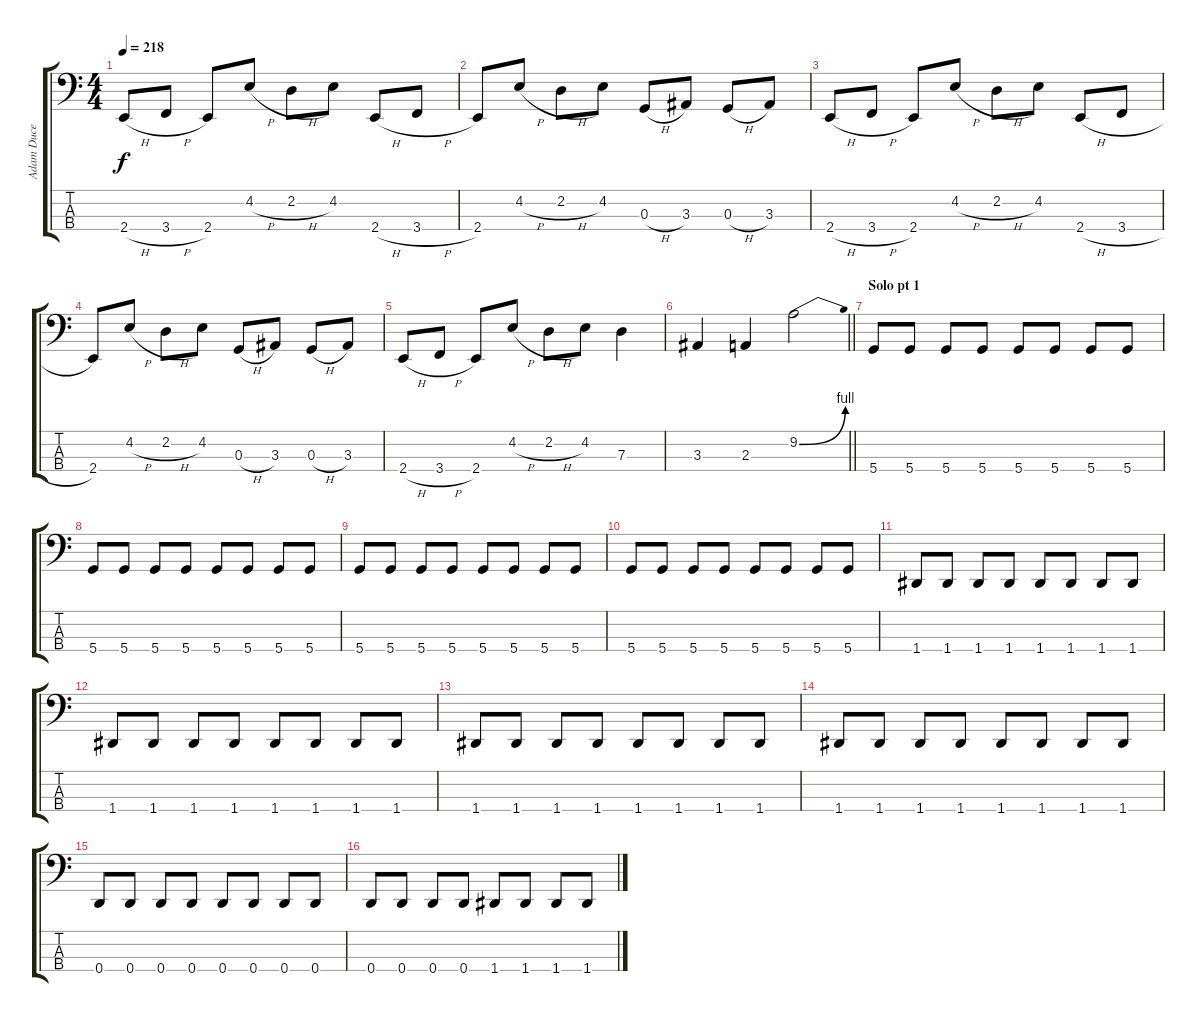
\track ("Adam Duce" "Adam Duce") {instrument electricbasspick}
\staff {score tabs}
\tuning (F2 C2 G1 D1) {hide}
\ts (4 4)
\tempo 218
\clef f4
\ks c
2.4{h}.8{dy f} 3.4{h}.8 2.4.8 4.2{h}.8 2.2{h}.8 4.2.8 2.4{h}.8 3.4{h}.8 |
2.4.8 4.2{h}.8 2.2{h}.8 4.2.8 0.3{h}.8 3.3.8 0.3{h}.8 3.3.8 |
2.4{h}.8 3.4{h}.8 2.4.8 4.2{h}.8 2.2{h}.8 4.2.8 2.4{h}.8 3.4{h}.8 |
2.4.8 4.2{h}.8 2.2{h}.8 4.2.8 0.3{h}.8 3.3.8 0.3{h}.8 3.3.8 |
2.4{h}.8 3.4{h}.8 2.4.8 4.2{h}.8 2.2{h}.8 4.2.8 7.3.4 |
\barLineRight lightlight
3.3.4 2.3.4 9.2{be (bend 0 0 60 4)}.2 |
\section ("" "Solo pt 1")
5.4.8 5.4.8 5.4.8 5.4.8 5.4.8 5.4.8 5.4.8 5.4.8 |
5.4.8 5.4.8 5.4.8 5.4.8 5.4.8 5.4.8 5.4.8 5.4.8 |
5.4.8 5.4.8 5.4.8 5.4.8 5.4.8 5.4.8 5.4.8 5.4.8 |
5.4.8 5.4.8 5.4.8 5.4.8 5.4.8 5.4.8 5.4.8 5.4.8 |
1.4.8 1.4.8 1.4.8 1.4.8 1.4.8 1.4.8 1.4.8 1.4.8 |
1.4.8 1.4.8 1.4.8 1.4.8 1.4.8 1.4.8 1.4.8 1.4.8 |
1.4.8 1.4.8 1.4.8 1.4.8 1.4.8 1.4.8 1.4.8 1.4.8 |
1.4.8 1.4.8 1.4.8 1.4.8 1.4.8 1.4.8 1.4.8 1.4.8 |
0.4.8 0.4.8 0.4.8 0.4.8 0.4.8 0.4.8 0.4.8 0.4.8 |
0.4.8 0.4.8 0.4.8 0.4.8 1.4.8 1.4.8 1.4.8 1.4.8
